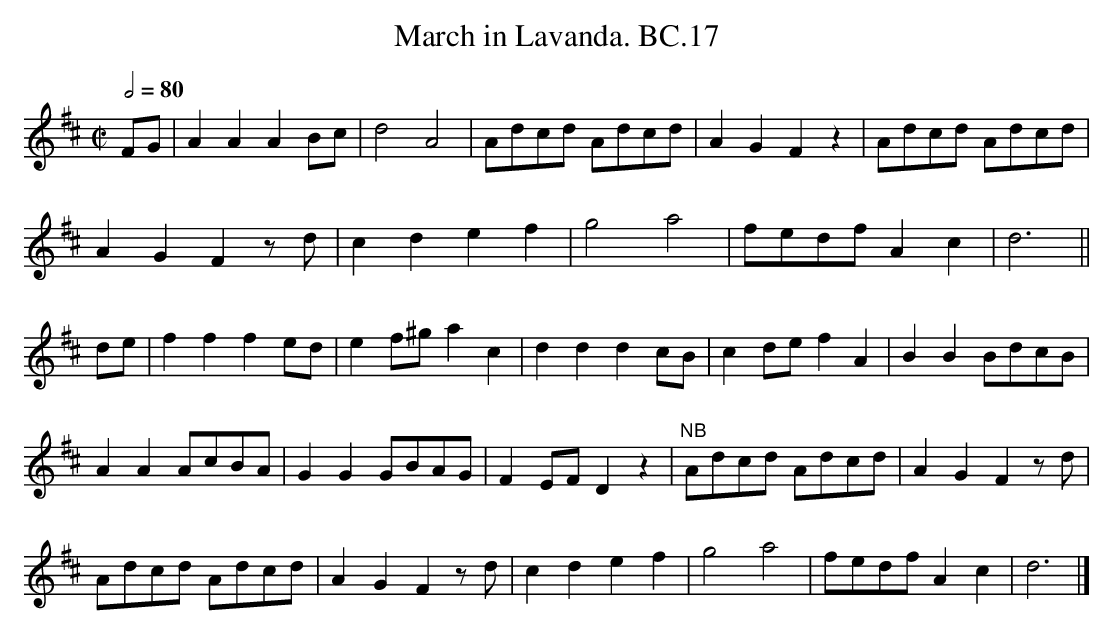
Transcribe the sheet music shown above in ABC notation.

X:1
T:March in Lavanda. BC.17
M:C|
L:1/4
Q:1/2=80
K:D
F/G/|A A A B/c/|d2 A2|A/d/c/d/ A/d/c/d/|\
A G F z|A/d/c/d/ A/d/c/d/|
A G F z/ d/|c d e f|g2a2|f/e/d/f/ A c|d3||
d/e/|f f f e/d/|e f/^g/ a c|d d d c/B/|\
c d/e/ f A|B B B/d/c/B/|
A A A/c/B/A/|G G G/B/A/G/|F E/F/ D z|\
"^NB" A/d/c/d/ A/d/c/d/|A G F z/ d/|
A/d/c/d/ A/d/c/d/|A G F z/ d/|\
c d e f|g2 a2|f/e/d/f/ A c|d3|]
